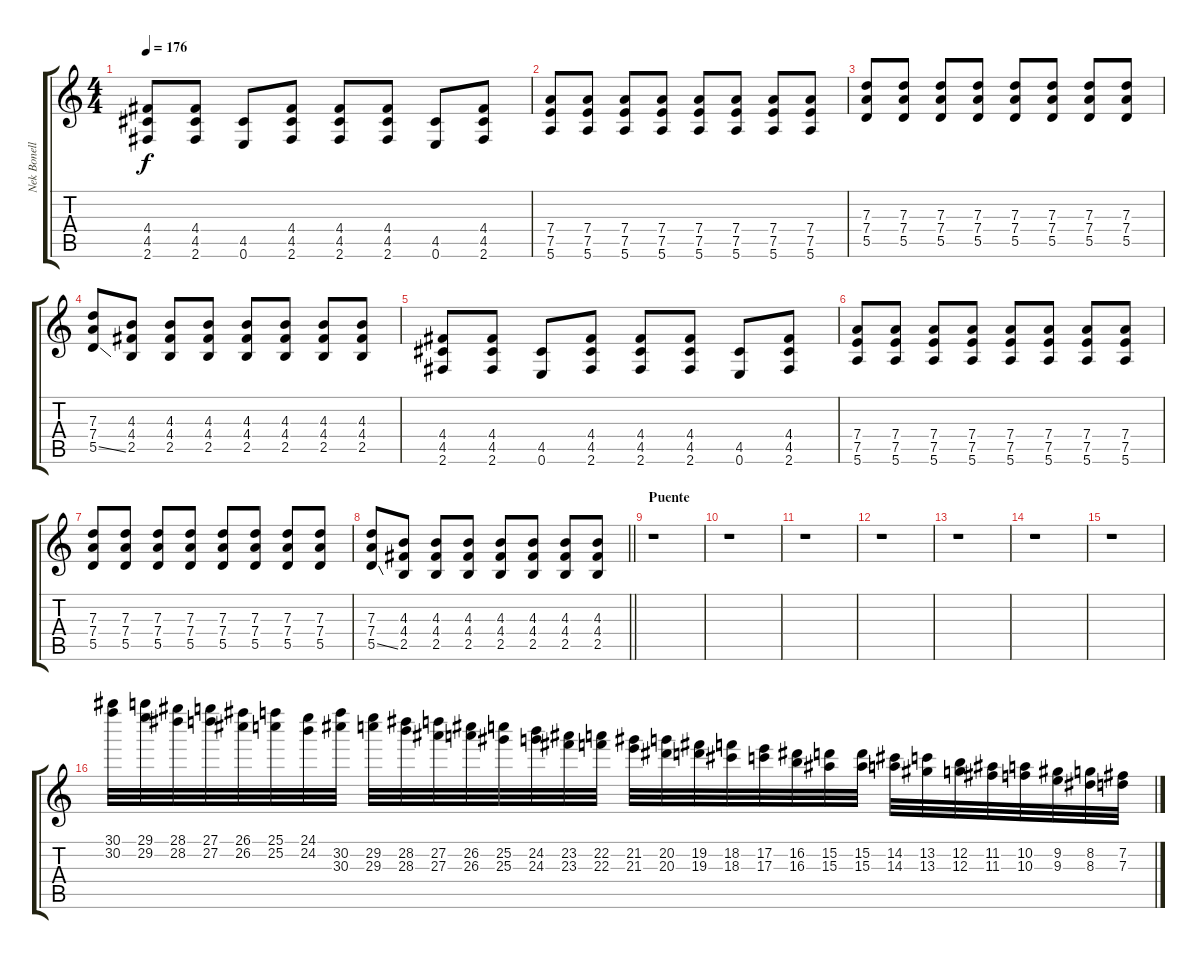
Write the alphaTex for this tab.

\track ("Nek Bonelli" "Nek Bonell") {instrument distortionguitar}
\staff {score tabs}
\tuning (E4 B3 G3 D3 A2 E2) {hide}
\ts (4 4)
\tempo 176
\clef g2
\ks c
(4.4 4.5 2.6).8{dy f} (4.4 4.5 2.6).8 (4.5 0.6).8 (4.4 4.5 2.6).8 (4.4 4.5 2.6).8 (4.4 4.5 2.6).8 (4.5 0.6).8 (4.4 4.5 2.6).8 |
(7.4 7.5 5.6).8 (7.4 7.5 5.6).8 (7.4 7.5 5.6).8 (7.4 7.5 5.6).8 (7.4 7.5 5.6).8 (7.4 7.5 5.6).8 (7.4 7.5 5.6).8 (7.4 7.5 5.6).8 |
(7.3 7.4 5.5).8 (7.3 7.4 5.5).8 (7.3 7.4 5.5).8 (7.3 7.4 5.5).8 (7.3 7.4 5.5).8 (7.3 7.4 5.5).8 (7.3 7.4 5.5).8 (7.3 7.4 5.5).8 |
(7.3 7.4 5.5{ss}).8 (4.3 4.4 2.5).8 (4.3 4.4 2.5).8 (4.3 4.4 2.5).8 (4.3 4.4 2.5).8 (4.3 4.4 2.5).8 (4.3 4.4 2.5).8 (4.3 4.4 2.5).8 |
(4.4 4.5 2.6).8 (4.4 4.5 2.6).8 (4.5 0.6).8 (4.4 4.5 2.6).8 (4.4 4.5 2.6).8 (4.4 4.5 2.6).8 (4.5 0.6).8 (4.4 4.5 2.6).8 |
(7.4 7.5 5.6).8 (7.4 7.5 5.6).8 (7.4 7.5 5.6).8 (7.4 7.5 5.6).8 (7.4 7.5 5.6).8 (7.4 7.5 5.6).8 (7.4 7.5 5.6).8 (7.4 7.5 5.6).8 |
(7.3 7.4 5.5).8 (7.3 7.4 5.5).8 (7.3 7.4 5.5).8 (7.3 7.4 5.5).8 (7.3 7.4 5.5).8 (7.3 7.4 5.5).8 (7.3 7.4 5.5).8 (7.3 7.4 5.5).8 |
\barLineRight lightlight
(7.3 7.4 5.5{ss}).8 (4.3 4.4 2.5).8 (4.3 4.4 2.5).8 (4.3 4.4 2.5).8 (4.3 4.4 2.5).8 (4.3 4.4 2.5).8 (4.3 4.4 2.5).8 (4.3 4.4 2.5).8 |
\section ("" "Puente")
r.1 |
r.1 |
r.1 |
r.1 |
r.1 |
r.1 |
r.1 |
(30.1 30.2).32 (29.1 29.2).32 (28.1 28.2).32 (27.1 27.2).32 (26.1 26.2).32 (25.1 25.2).32 (24.1 24.2).32 (30.2 30.3).32 (29.2 29.3).32 (28.2 28.3).32 (27.2 27.3).32 (26.2 26.3).32 (25.2 25.3).32 (24.2 24.3).32 (23.2 23.3).32 (22.2 22.3).32 (21.2 21.3).32 (20.2 20.3).32 (19.2 19.3).32 (18.2 18.3).32 (17.2 17.3).32 (16.2 16.3).32 (15.2 15.3).32 (15.2 15.3).32 (14.2 14.3).32 (13.2 13.3).32 (12.2 12.3).32 (11.2 11.3).32 (10.2 10.3).32 (9.2 9.3).32 (8.2 8.3).32 (7.2 7.3).32
